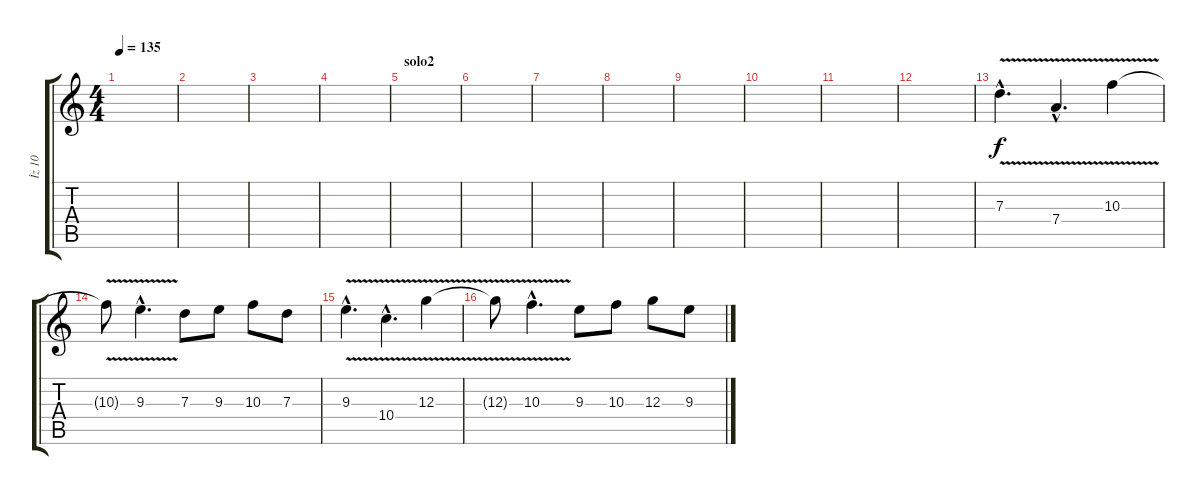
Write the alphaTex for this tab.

\track ("İz 10" "İz 10") {instrument overdrivenguitar}
\staff {score tabs}
\tuning (E4 B3 G3 D3 A2 E2) {hide}
\ts (4 4)
\tempo 135
\clef g2
\ks c
|
|
|
|
\section ("" "solo2")
|
|
|
|
|
|
|
|
7.3{v hac}.4{d volume 16} 7.4{v hac}.4{d} 10.3{v}.4 |
10.3{t}.8 9.3{v hac}.4{d} 7.3.8 9.3.8 10.3.8 7.3.8 |
9.3{v hac}.4{d} 10.4{v hac}.4{d} 12.3{v}.4 |
12.3{t}.8 10.3{v hac}.4{d} 9.3.8 10.3.8 12.3.8 9.3.8
